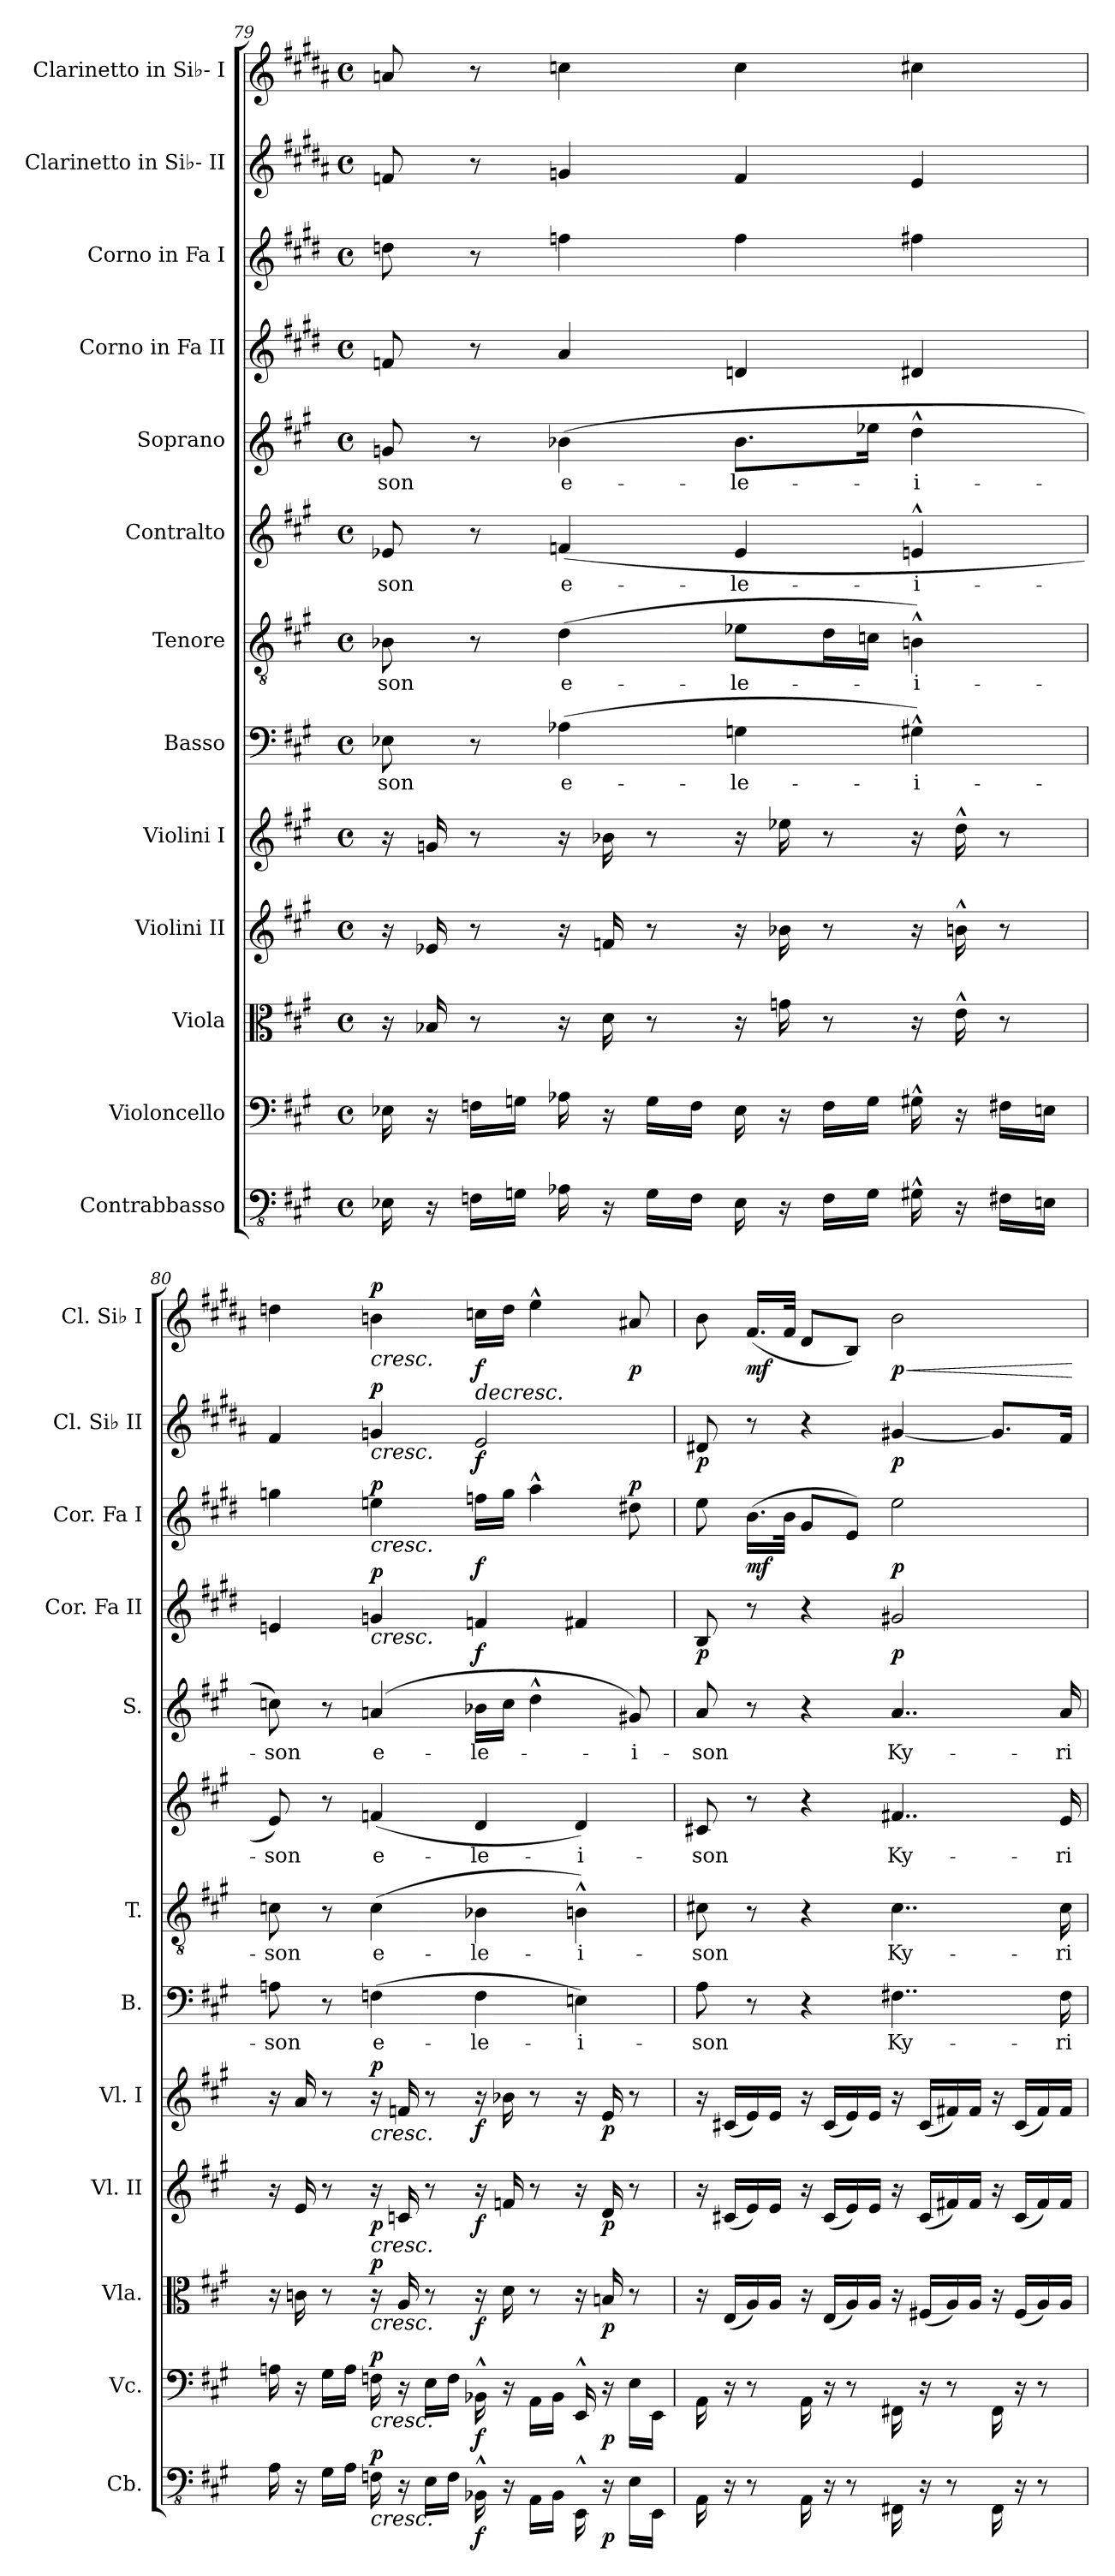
**kern	**dynam	**kern	**dynam	**kern	**dynam	**kern	**dynam	**kern	**dynam	**kern	**text	**kern	**text	**kern	**text	**kern	**text	**kern	**dynam	**kern	**dynam	**kern	**dynam	**kern	**dynam
*part13	*part13	*part12	*part12	*part11	*part11	*part10	*part10	*part9	*part9	*part8	*part8	*part7	*part7	*part6	*part6	*part5	*part5	*part4	*part4	*part3	*part3	*part2	*part2	*part1	*part1
*staff13	*staff13	*staff12	*staff12	*staff11	*staff11	*staff10	*staff10	*staff9	*staff9	*staff8	*staff8	*staff7	*staff7	*staff6	*staff6	*staff5	*staff5	*staff4	*staff4	*staff3	*staff3	*staff2	*staff2	*staff1	*staff1
*I"Contrabbasso	*	*I"Violoncello	*	*I"Viola	*	*I"Violini II	*	*I"Violini I	*	*I"Basso	*	*I"Tenore	*	*I"Contralto	*	*I"Soprano	*	*I"Corno in Fa II	*	*I"Corno in Fa I	*	*I"Clarinetto  in Si♭- II	*	*I"Clarinetto  in Si♭- I	*
*I'Cb.	*	*I'Vc.	*	*I'Vla.	*	*I'Vl. II	*	*I'Vl. I	*	*I'B.	*	*I'T.	*	*	*	*I'S.	*	*I'Cor. Fa II	*	*I'Cor. Fa I	*	*I'Cl. Si♭ II	*	*I'Cl. Si♭ I	*
*clefFv4	*	*clefF4	*	*clefC3	*	*clefG2	*	*clefG2	*	*clefF4	*	*clefGv2	*	*clefG2	*	*clefG2	*	*clefG2	*	*clefG2	*	*clefG2	*	*clefG2	*
*	*	*	*	*	*	*	*	*	*	*	*	*	*	*	*	*	*	*ITrd4c7	*	*ITrd4c7	*	*ITrd1c2	*	*ITrd1c2	*
*k[f#c#g#]	*	*k[f#c#g#]	*	*k[f#c#g#]	*	*k[f#c#g#]	*	*k[f#c#g#]	*	*k[f#c#g#]	*	*k[f#c#g#]	*	*k[f#c#g#]	*	*k[f#c#g#]	*	*k[f#c#g#]	*	*k[f#c#g#]	*	*k[f#c#g#]	*	*k[f#c#g#]	*
*M4/4	*	*M4/4	*	*M4/4	*	*M4/4	*	*M4/4	*	*M4/4	*	*M4/4	*	*M4/4	*	*M4/4	*	*M4/4	*	*M4/4	*	*M4/4	*	*M4/4	*
*met(c)	*	*met(c)	*	*met(c)	*	*met(c)	*	*met(c)	*	*met(c)	*	*met(c)	*	*met(c)	*	*met(c)	*	*met(c)	*	*met(c)	*	*met(c)	*	*met(c)	*
=79	=79	=79	=79	=79	=79	=79	=79	=79	=79	=79	=79	=79	=79	=79	=79	=79	=79	=79	=79	=79	=79	=79	=79	=79	=79
!	!	!	!	!	!	!	!	!	!	!	!LO:LY:b	!	!LO:LY:b	!	!LO:LY:b	!	!LO:LY:b	!	!	!	!	!	!	!	!
16EE-X\	.	16E-X\	.	16r	.	16r	.	16r	.	8E-X\	-son	8B-X\	-son	8e-X/	-son	8gn/	-son	8B-X/	.	8gn\	.	8e-X/	.	8gn/	.
16r	.	16r	.	16B-X/	.	16e-X/	.	16gn/	.	.	.	.	.	.	.	.	.	.	.	.	.	.	.	.	.
16FFn\LL	.	16Fn\LL	.	8r	.	8r	.	8r	.	8r	.	8r	.	8r	.	8r	.	8r	.	8r	.	8r	.	8r	.
16GGn\JJ	.	16Gn\JJ	.	.	.	.	.	.	.	.	.	.	.	.	.	.	.	.	.	.	.	.	.	.	.
!	!	!	!	!	!	!	!	!	!	!	!LO:LY:b	!	!LO:LY:b	!	!LO:LY:b	!	!LO:LY:b	!	!	!	!	!	!	!	!
16AA-X\	.	16A-X\	.	16r	.	16r	.	16r	.	(>4A-X\	e-	(>4d\	e-	(>4fn/	e-	(>4b-X\	e-	4d/	.	4b-X\	.	4fn/	.	4b-X\	.
16r	.	16r	.	16d\	.	16fn/	.	16b-X\	.	.	.	.	.	.	.	.	.	.	.	.	.	.	.	.	.
16GG\LL	.	16G\LL	.	8r	.	8r	.	8r	.	.	.	.	.	.	.	.	.	.	.	.	.	.	.	.	.
16FF\JJ	.	16F\JJ	.	.	.	.	.	.	.	.	.	.	.	.	.	.	.	.	.	.	.	.	.	.	.
!	!	!	!	!	!	!	!	!	!	!	!LO:LY:b	!	!LO:LY:b	!	!LO:LY:b	!	!LO:LY:b	!	!	!	!	!	!	!	!
16EE-\	.	16E-\	.	16r	.	16r	.	16r	.	4Gn\	-le-	8e-X\L	-le-	4e-/	-le-	8.b-\L	-le-	4Gn/	.	4b-\	.	4e-/	.	4b-\	.
16r	.	16r	.	16gn\	.	16b-X\	.	16ee-X\	.	.	.	.	.	.	.	.	.	.	.	.	.	.	.	.	.
16FF\LL	.	16F\LL	.	8r	.	8r	.	8r	.	.	.	16d\L	.	.	.	.	.	.	.	.	.	.	.	.	.
16GG\JJ	.	16G\JJ	.	.	.	.	.	.	.	.	.	16cn\JJ	.	.	.	16ee-X\Jk	.	.	.	.	.	.	.	.	.
!	!	!	!	!	!	!	!	!	!	!	!LO:LY:b	!	!LO:LY:b	!	!LO:LY:b	!	!LO:LY:b	!	!	!	!	!	!	!	!
16GG#X^^\	.	16G#X^^\	.	16r	.	16r	.	16r	.	4G#X^^\)	-i-	4Bn^^\)	-i-	4en^^/	-i-	4dd^^\	-i-	4G#X/	.	4bn\	.	4d/	.	4bn\	.
16r	.	16r	.	16e^^\	.	16bn^^\	.	16dd^^\	.	.	.	.	.	.	.	.	.	.	.	.	.	.	.	.	.
16FF#X\LL	.	16F#X\LL	.	8r	.	8r	.	8r	.	.	.	.	.	.	.	.	.	.	.	.	.	.	.	.	.
16EEn\JJ	.	16En\JJ	.	.	.	.	.	.	.	.	.	.	.	.	.	.	.	.	.	.	.	.	.	.	.
=80	=80	=80	=80	=80	=80	=80	=80	=80	=80	=80	=80	=80	=80	=80	=80	=80	=80	=80	=80	=80	=80	=80	=80	=80	=80
!	!	!	!	!	!	!	!	!	!	!	!LO:LY:b	!	!LO:LY:b	!	!LO:LY:b	!	!LO:LY:b	!	!	!	!	!	!	!	!
*	*	*	*	*	*	*	*	*	*	*	*	*	*	*	*	*	*	*	*	*	*	*^	*	*	*
16AA\	.	16An\	.	16r	.	16r	.	16r	.	8An\	-son	8cn\	-son	8e/)	-son	8ccn\)	-son	4An/	.	4ccn\	.	1ryy	4e/	.	4ccn\	.
16r	.	16r	.	16cn\	.	16e/	.	16a/	.	.	.	.	.	.	.	.	.	.	.	.	.	.	.	.	.	.
16GG#\LL	.	16G#\LL	.	8r	.	8r	.	8r	.	8r	.	8r	.	8r	.	8r	.	.	.	.	.	.	.	.	.	.
16AA\JJ	.	16A\JJ	.	.	.	.	.	.	.	.	.	.	.	.	.	.	.	.	.	.	.	.	.	.	.	.
!	!LO:HP:b	!	!LO:HP:b	!	!LO:HP:b	!	!LO:HP:b	!	!LO:HP:b	!	!LO:LY:b	!	!LO:LY:b	!	!LO:LY:b	!	!LO:LY:b	!	!LO:HP:b	!	!LO:HP:b	!	!	!LO:HP:b	!	!LO:HP:b
!	!LO:DY:n=1:a	!	!LO:DY:n=1:a	!	!LO:DY:n=1:a	!	!LO:DY:n=1:b	!	!LO:DY:n=1:a	!	!	!	!	!	!	!	!	!	!LO:DY:n=1:a	!	!LO:DY:n=1:a	!	!	!LO:DY:n=1:a	!	!LO:DY:n=1:a
16FFn\	< p	16Fn\	< p	16r	< p	16r	< p	16r	< p	(>4Fn\	e-	(>4c\	e-	(>4fn/	e-	(>4an/	e-	4cn/	< p	4an\	< p	.	4fn/	< p	4an\	< p
16r	.	16r	.	16A/	.	16cn/	.	16fn/	.	.	.	.	.	.	.	.	.	.	.	.	.	.	.	.	.	.
16EE\LL	.	16E\LL	.	8r	.	8r	.	8r	.	.	.	.	.	.	.	.	.	.	.	.	.	.	.	.	.	.
16FF\JJ	.	16F\JJ	.	.	.	.	.	.	.	.	.	.	.	.	.	.	.	.	.	.	.	.	.	.	.	.
!	!LO:DY:n=2:b	!	!LO:DY:n=2:b	!	!LO:DY:n=2:b	!	!LO:DY:n=2:b	!	!LO:DY:n=2:b	!	!LO:LY:b	!	!LO:LY:b	!	!LO:LY:b	!	!LO:LY:b	!	!LO:DY:n=2:b	!	!LO:DY:n=2:b	!	!	!LO:DY:n=2:b	!	!LO:HP:b
!	!	!	!	!	!	!	!	!	!	!	!	!	!	!	!	!	!	!	!	!	!	!	!	!	!	!LO:DY:n=2:b
16BBB-X^^\	f	16BB-X^^\	f	16r	f	16r	f	16r	f	4F\	-le-	4B-X\	-le-	4d/	-le-	16b-X\LL	-le-	4B-X/	f	16b-X\LL	f	.	2d/	f	16b-X\LL	> f
16r	.	16r	.	16d\	.	16fn/	.	16b-X\	.	.	.	.	.	.	.	16cc\JJ	.	.	.	16cc\JJ	.	.	.	.	16cc\JJ	.
16AAA\LL	.	16AA\LL	.	8r	.	8r	.	8r	.	.	.	.	.	.	.	4dd^^\	.	.	.	4dd^^\	.	.	.	.	4dd^^\	.
16BBB-\JJ	.	16BB-\JJ	.	.	.	.	.	.	.	.	.	.	.	.	.	.	.	.	.	.	.	.	.	.	.	.
!	!	!	!	!	!	!	!	!	!	!	!LO:LY:b	!	!LO:LY:b	!	!LO:LY:b	!	!	!	!	!	!	!	!	!	!	!
16EEE^^\	.	16EE^^/	.	16r	.	16r	.	16r	.	4En\)	-i-	4Bn^^\)	-i-	4d/)	-i-	.	.	4Bn/	.	.	.	.	.	.	.	.
!	!LO:DY:n=3:b	!	!LO:DY:n=3:b	!	!LO:DY:n=3:b	!	!LO:DY:n=3:b	!	!LO:DY:n=3:b	!	!	!	!	!	!	!	!	!	!	!	!	!	!	!	!	!
16r	p	16r	p	16Bn/	p	16d/	p	16e/	p	.	.	.	.	.	.	.	.	.	.	.	.	.	.	.	.	.
!	!	!	!	!	!	!	!	!	!	!	!	!	!	!	!	!	!LO:LY:b	!	!	!	!LO:DY:n=3:a	!	!	!	!	!LO:DY:n=3:b
16EE\LL	.	16E\LL	.	8r	.	8r	.	8r	.	.	.	.	.	.	.	8g#X/)	-i-	.	.	8g#X\	p	.	.	.	8g#X/	p
16EEE\JJ	.	16EE\JJ	.	.	.	.	.	.	.	.	.	.	.	.	.	.	.	.	.	.	.	.	.	.	.	.
*	*	*	*	*	*	*	*	*	*	*	*	*	*	*	*	*	*	*	*	*	*	*v	*v	*	*	*
.	.	.	.	.	.	.	.	.	.	.	.	.	.	.	.	.	.	.	.	.	.	.	.	.	[ ]
!!LO:PB:g=z
=81	=81	=81	=81	=81	=81	=81	=81	=81	=81	=81	=81	=81	=81	=81	=81	=81	=81	=81	=81	=81	=81	=81	=81	=81	=81
!	!	!	!	!	!	!	!	!	!	!	!LO:LY:b	!	!LO:LY:b	!	!LO:LY:b	!	!LO:LY:b	!	!LO:DY:b	!	!	!	!LO:DY:b	!	!
*	*	*	*	*	*	*	*	*	*	*	*	*	*	*	*	*	*	*	*	*	*	*^	*	*	*
16AAA\	.	16AA\	.	16r	.	16r	.	16r	.	8A\	-son	8c#X\	-son	8c#X/	-son	8a/	-son	8E/	p	8a\	.	8c#X/	2ryy	p	8a\	.
16r	.	16r	.	(<16E/LL	.	(<16c#X/LL	.	(<16c#X/LL	.	.	.	.	.	.	.	.	.	.	.	.	.	.	.	.	.	.
!	!	!	!	!	!	!	!	!	!	!	!	!	!	!	!	!	!	!	!	!	!LO:DY:b	!	!	!	!	!LO:DY:b
8r	.	8r	.	16A/)	.	16e/)	.	16e/)	.	8r	.	8r	.	8r	.	8r	.	8r	.	(>16.e\LL	mf	8r	.	.	(>16.e/LL	mf
.	.	.	.	16A/JJ	.	16e/JJ	.	16e/JJ	.	.	.	.	.	.	.	.	.	.	.	.	.	.	.	.	.	.
.	.	.	.	.	.	.	.	.	.	.	.	.	.	.	.	.	.	.	.	32e\JJk	.	.	.	.	32e/JJk	.
16AAA\	.	16AA\	.	16r	.	16r	.	16r	.	4r	.	4r	.	4r	.	4r	.	4r	.	8c#/L	.	4r	.	.	8c#/L	.
16r	.	16r	.	(<16E/LL	.	(<16c#/LL	.	(<16c#/LL	.	.	.	.	.	.	.	.	.	.	.	.	.	.	.	.	.	.
8r	.	8r	.	16A/)	.	16e/)	.	16e/)	.	.	.	.	.	.	.	.	.	.	.	8A/J)	.	.	.	.	8A/J)	.
.	.	.	.	16A/JJ	.	16e/JJ	.	16e/JJ	.	.	.	.	.	.	.	.	.	.	.	.	.	.	.	.	.	.
!	!	!	!	!	!	!	!	!	!	!	!LO:LY:b	!	!LO:LY:b	!	!LO:LY:b	!	!LO:LY:b	!	!LO:DY:b	!	!LO:DY:b	!	!	!LO:DY:b	!	!LO:HP:b
!	!	!	!	!	!	!	!	!	!	!	!	!	!	!	!	!	!	!	!	!	!	!	!	!	!	!LO:DY:n=1:b
16FFF#X\	.	16FF#X\	.	16r	.	16r	.	16r	.	4..F#X\	Ky-	4..c#\	Ky-	4..f#X/	Ky-	4..a/	Ky-	2c#X/	p	2a\	p	2ryy	[4f#X/	p	2a\	< p
16r	.	16r	.	(<16F#X/LL	.	(<16c#/LL	.	(<16c#/LL	.	.	.	.	.	.	.	.	.	.	.	.	.	.	.	.	.	.
8r	.	8r	.	16A/)	.	16f#X/)	.	16f#X/)	.	.	.	.	.	.	.	.	.	.	.	.	.	.	.	.	.	.
.	.	.	.	16A/JJ	.	16f#/JJ	.	16f#/JJ	.	.	.	.	.	.	.	.	.	.	.	.	.	.	.	.	.	.
16FFF#\	.	16FF#\	.	16r	.	16r	.	16r	.	.	.	.	.	.	.	.	.	.	.	.	.	.	8.f#/L]	.	.	.
16r	.	16r	.	(<16F#/LL	.	(<16c#/LL	.	(<16c#/LL	.	.	.	.	.	.	.	.	.	.	.	.	.	.	.	.	.	.
8r	.	8r	.	16A/)	.	16f#/)	.	16f#/)	.	.	.	.	.	.	.	.	.	.	.	.	.	.	.	.	.	.
!	!	!	!	!	!	!	!	!	!	!	!LO:LY:b	!	!LO:LY:b	!	!LO:LY:b	!	!LO:LY:b	!	!	!	!	!	!	!	!	!
.	.	.	.	16A/JJ	.	16f#/JJ	.	16f#/JJ	.	16F#\	-ri-	16c#\	-ri-	16e/	-ri-	16a/	-ri-	.	.	.	.	.	16e/Jk	.	.	.
*	*	*	*	*	*	*	*	*	*	*	*	*	*	*	*	*	*	*	*	*	*	*v	*v	*	*	*
.	[	.	[	.	[	.	[	.	[	.	.	.	.	.	.	.	.	.	[	.	[	.	[	.	[
=	=	=	=	=	=	=	=	=	=	=	=	=	=	=	=	=	=	=	=	=	=	=	=	=	=
*-	*-	*-	*-	*-	*-	*-	*-	*-	*-	*-	*-	*-	*-	*-	*-	*-	*-	*-	*-	*-	*-	*-	*-	*-	*-
